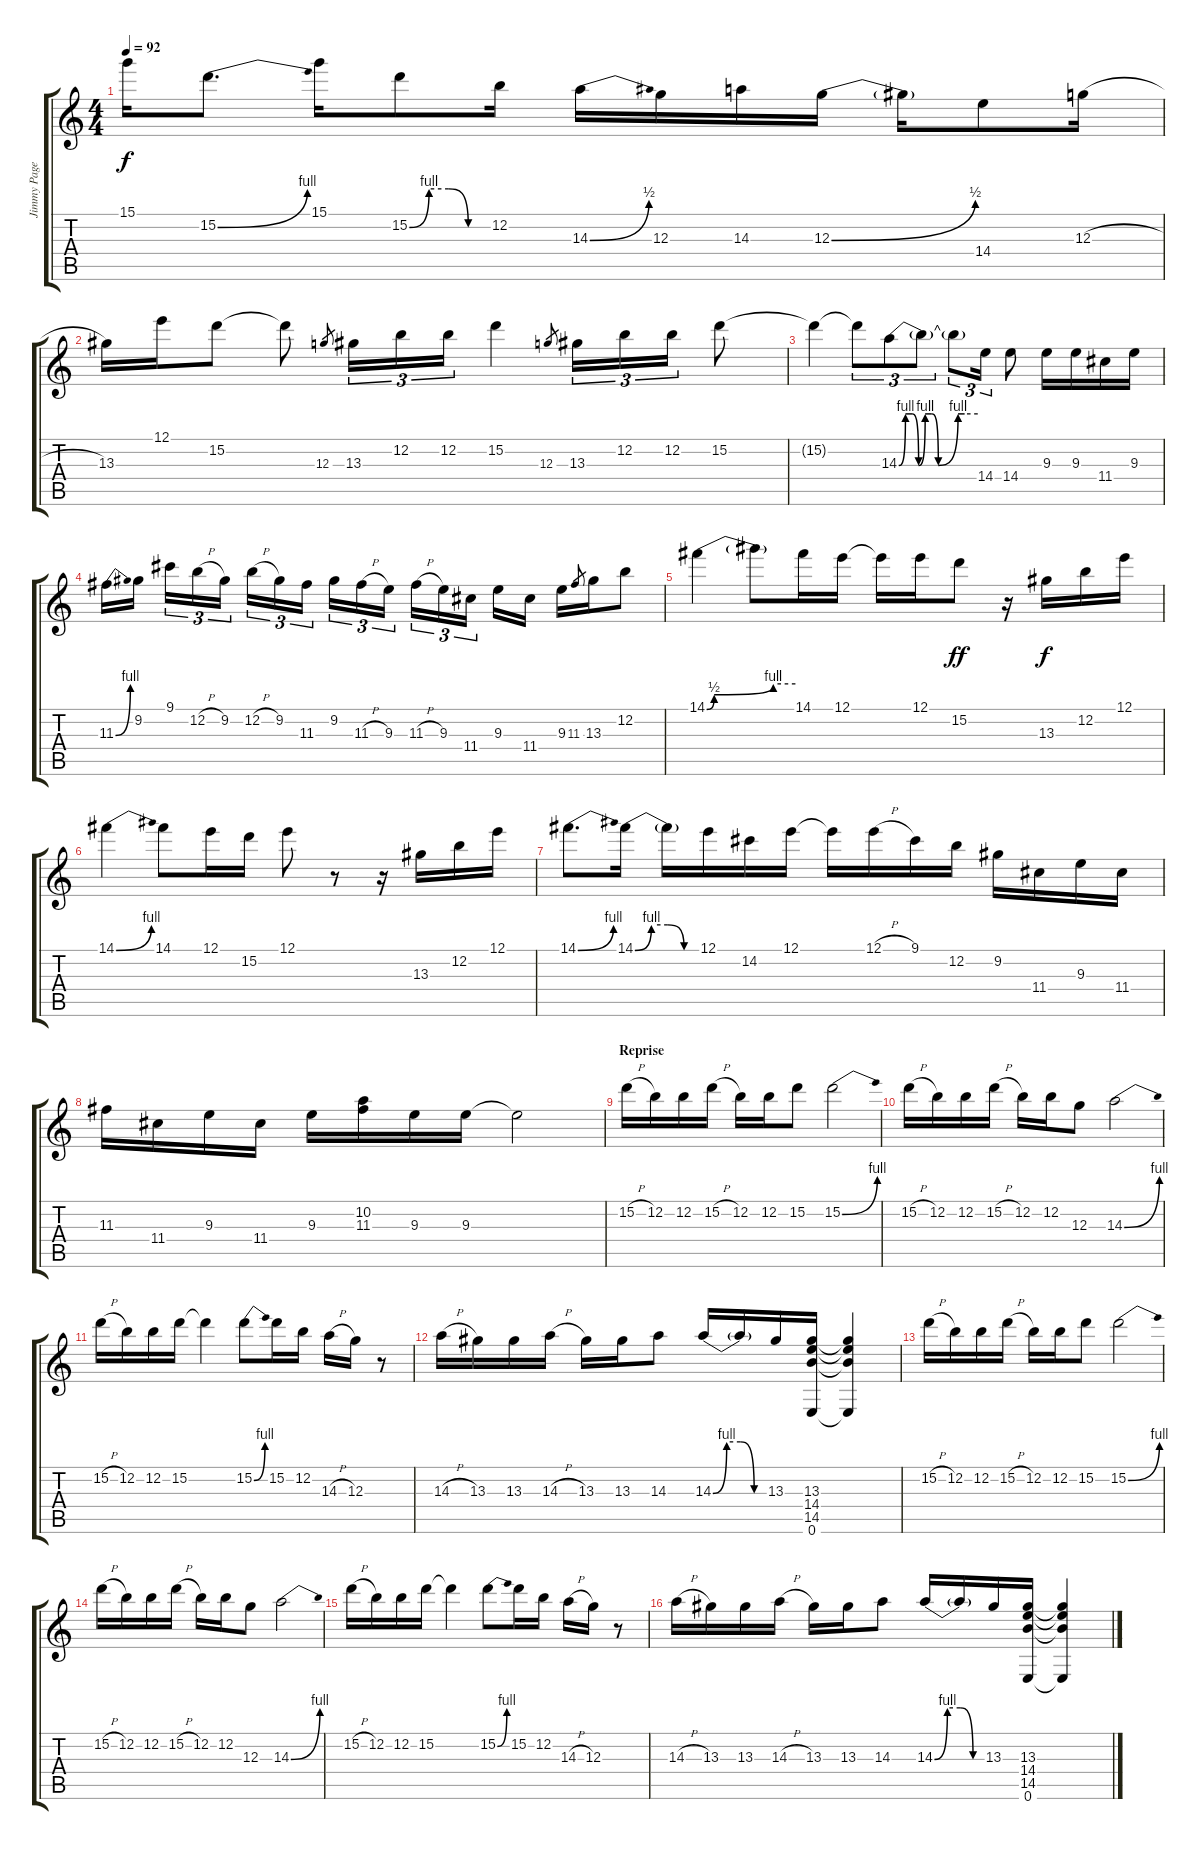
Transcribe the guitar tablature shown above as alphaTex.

\track ("Jimmy Page 1" "Jimmy Page") {instrument distortionguitar}
\staff {score tabs}
\tuning (E4 B3 G3 D3 A2 E2) {hide}
\ts (4 4)
\tempo 92
\clef g2
\ks c
15.1.16{dy f} 15.2{be (bend 0 0 60 4)}.8{d} 15.1.16 15.2{be (custom 0 0 15 4 30 4 45 0 60 0)}.8 12.2.16 14.3{be (bend 0 0 60 2)}.16 12.3.16 14.3.16 12.3{be (bend 0 0 60 2)}.16 12.3{t}.16 14.4.8 12.3{h}.16 |
13.3.16 12.1.16 15.2.8 15.2{t}.8 12.3.8{gr} 13.3.16{tu (3 2)} 12.2.16{tu (3 2)} 12.2.16{tu (3 2)} 15.2.4 12.3.8{gr} 13.3.16{tu (3 2)} 12.2.16{tu (3 2)} 12.2.16{tu (3 2)} 15.2.8 |
15.2{t}.4 15.2{t}.8{tu (3 2)} 14.3{be (custom 0 0 5 4 10 4 15 0 20 4 25 4 30 0 45 4 50 4 60 4)}.8{tu (3 2)} 14.3{t}.8{tu (3 2)} 14.3{t}.8{tu (3 2)} 14.4.16{tu (3 2)} 14.4.8 9.3.16 9.3.16 11.4.16 9.3.16 |
11.3{be (bend 0 0 60 4)}.16 9.2.16{beam splitsecondary} 9.1.16{tu (3 2)} 12.2{h}.16{tu (3 2)} 9.2.16{tu (3 2)} 12.2{h}.16{tu (3 2)} 9.2.16{tu (3 2)} 11.3.16{tu (3 2) beam splitsecondary} 9.2.16{tu (3 2)} 11.3{h}.16{tu (3 2)} 9.3.16{tu (3 2)} 11.3{h}.16{tu (3 2)} 9.3.16{tu (3 2)} 11.4.16{tu (3 2) beam splitsecondary} 9.3.16 11.4.16 9.3.16 11.3.8{gr} 13.3.16 12.2.8 |
14.1{be (custom 0 0 5 2 45 4 60 4)}.4 14.1{t}.8 14.1.16 12.1.16 12.1{t}.16 12.1.16 15.2.8{dy ff} r.16 13.3.16{dy f} 12.2.16 12.1.16 |
14.1{be (bend 0 0 60 4)}.4 14.1.8 12.1.16 15.2.16 12.1.8 r.8 r.16 13.3.16 12.2.16 12.1.16 |
14.1{be (bend 0 0 60 4)}.8{d} 14.1{be (custom 0 0 15 4 30 4 45 0 60 0)}.16 14.1{t}.16 12.1.16 14.2.16 12.1.16 12.1{t}.16 12.1{h}.16 9.1.16 12.2.16 9.2.16 11.4.16 9.3.16 11.4.16 |
11.3.16 11.4.16 9.3.16 11.4.16 9.3.16 (10.2 11.3).16 9.3.16 9.3.16 9.3{t}.2 |
\section ("" "Reprise")
15.2{h}.16 12.2.16 12.2.16 15.2{h}.16 12.2.16 12.2.16 15.2.8 15.2{be (bend 0 0 60 4)}.2 |
15.2{h}.16 12.2.16 12.2.16 15.2{h}.16 12.2.16 12.2.16 12.3.8 14.3{be (bend 0 0 60 4)}.2 |
15.2{h}.16 12.2.16 12.2.16 15.2.16 15.2{t}.4 15.2{be (bend 0 0 60 4)}.8 15.2.16 12.2.16 14.3{h}.16 12.3.16 r.8 |
14.3{h}.16 13.3.16 13.3.16 14.3{h}.16 13.3.16 13.3.16 14.3.8 14.3{be (custom 0 0 15 4 30 4 45 0 60 0)}.16 14.3{t}.16 13.3.16 (13.3 14.4 14.5 0.6).16 (13.3{t} 14.4{t} 14.5{t} 0.6{t}).4 |
15.2{h}.16 12.2.16 12.2.16 15.2{h}.16 12.2.16 12.2.16 15.2.8 15.2{be (bend 0 0 60 4)}.2 |
15.2{h}.16 12.2.16 12.2.16 15.2{h}.16 12.2.16 12.2.16 12.3.8 14.3{be (bend 0 0 60 4)}.2 |
15.2{h}.16 12.2.16 12.2.16 15.2.16 15.2{t}.4 15.2{be (bend 0 0 60 4)}.8 15.2.16 12.2.16 14.3{h}.16 12.3.16 r.8 |
14.3{h}.16 13.3.16 13.3.16 14.3{h}.16 13.3.16 13.3.16 14.3.8 14.3{be (custom 0 0 15 4 30 4 45 0 60 0)}.16 14.3{t}.16 13.3.16 (13.3 14.4 14.5 0.6).16 (13.3{t} 14.4{t} 14.5{t} 0.6{t}).4
